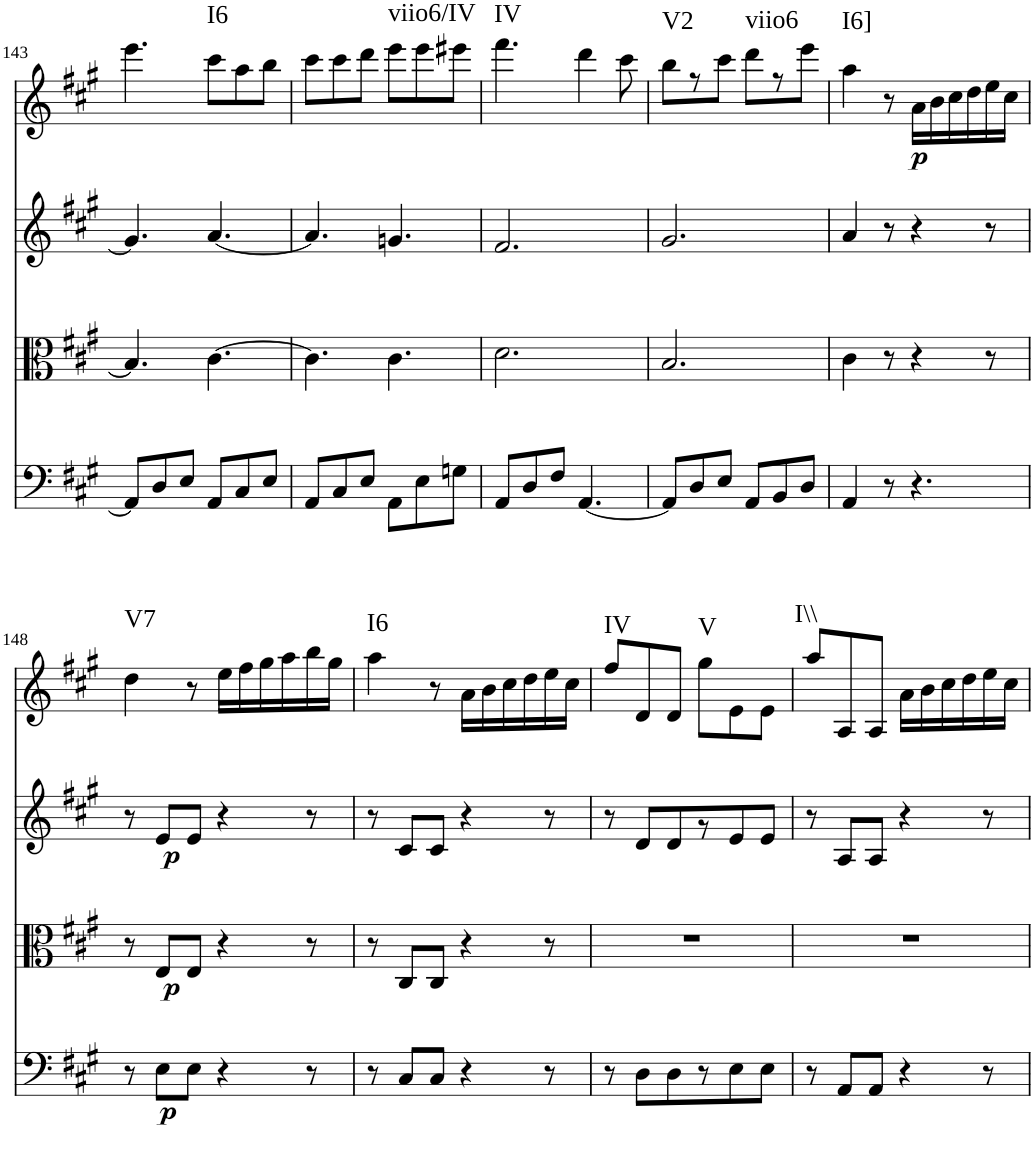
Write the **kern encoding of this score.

**kern	**dynam	**kern	**dynam	**kern	**dynam	**kern	**dynam	**harte
*part4	*part4	*part3	*part3	*part2	*part2	*part1	*part1	*part1
*staff4	*staff4	*staff3	*staff3	*staff2	*staff2	*staff1	*staff1	*
*I"Violoncello	*	*I"Viola	*	*I"Violin 2	*	*I"Violin 1	*	*
*I'Vc	*	*I'Vla	*	*I'Vln	*	*I'Vln	*	*
!!LO:PB:g=z
*clefF4	*	*clefC3	*	*clefG2	*	*clefG2	*	*
*k[f#c#g#]	*	*k[f#c#g#]	*	*k[f#c#g#]	*	*k[f#c#g#]	*	*
*A:	*	*A:	*	*A:	*	*A:	*	*
*M6/8	*	*M6/8	*	*M6/8	*	*M6/8	*	*
=143	=143	=143	=143	=143	=143	=143	=143	=143
8AA/L]	.	4.B/]	.	4.g#/]	.	4.eee\	.	.
8D/	.	.	.	.	.	.	.	.
8E/J	.	.	.	.	.	.	.	.
!	!	!	!	!	!	!	!	!LO:H:kt=I6
8AA/L	.	[4.c#\	.	[4.a/	.	8ccc#\L	.	N
8C#/	.	.	.	.	.	8aa\	.	.
8E/J	.	.	.	.	.	8bb\J	.	.
=144	=144	=144	=144	=144	=144	=144	=144	=144
8AA/L	.	4.c#\]	.	4.a/]	.	8ccc#\L	.	.
8C#/	.	.	.	.	.	8ccc#\	.	.
8E/J	.	.	.	.	.	8ddd\J	.	.
!	!	!	!	!	!	!	!	!LO:H:kt=viio6/IV
8AA\L	.	4.c#\	.	4.gn/	.	8eee\L	.	N
8E\	.	.	.	.	.	8eee\	.	.
8Gn\J	.	.	.	.	.	8eee#X\J	.	.
=145	=145	=145	=145	=145	=145	=145	=145	=145
!	!	!	!	!	!	!	!	!LO:H:kt=IV
8AA/L	.	2.d\	.	2.f#/	.	4.fff#\	.	N
8D/	.	.	.	.	.	.	.	.
8F#/J	.	.	.	.	.	.	.	.
[4.AA/	.	.	.	.	.	4ddd\	.	.
.	.	.	.	.	.	8ccc#\	.	.
=146	=146	=146	=146	=146	=146	=146	=146	=146
!	!	!	!	!	!	!	!	!LO:H:kt=V2
8AA/L]	.	2.B/	.	2.g#/	.	8bb\L	.	N
8D/	.	.	.	.	.	8r	.	.
8E/J	.	.	.	.	.	8ccc#\J	.	.
!	!	!	!	!	!	!	!	!LO:H:kt=viio6
8AA/L	.	.	.	.	.	8ddd\L	.	N
8BB/	.	.	.	.	.	8r	.	.
8D/J	.	.	.	.	.	8eee\J	.	.
=147	=147	=147	=147	=147	=147	=147	=147	=147
!	!	!	!	!	!	!	!	!LO:H:kt=I6]
4AA/	.	4c#\	.	4a/	.	4aa\	.	N
8r	.	8r	.	8r	.	8r	.	.
!	!	!	!	!	!	!	!LO:DY:b	!
4.r	.	4r	.	4r	.	16a\LL	p	.
.	.	.	.	.	.	16b\	.	.
.	.	.	.	.	.	16cc#\	.	.
.	.	.	.	.	.	16dd\	.	.
.	.	8r	.	8r	.	16ee\	.	.
.	.	.	.	.	.	16cc#\JJ	.	.
!!LO:LB:g=z
=148	=148	=148	=148	=148	=148	=148	=148	=148
!	!	!	!	!	!	!	!	!LO:H:kt=V7
8r	.	8r	.	8r	.	4dd\	.	N
!	!LO:DY:b	!	!LO:DY:b	!	!LO:DY:b	!	!	!
8E\L	p	8E/L	p	8e/L	p	.	.	.
8E\J	.	8E/J	.	8e/J	.	8r	.	.
4r	.	4r	.	4r	.	16ee\LL	.	.
.	.	.	.	.	.	16ff#\	.	.
.	.	.	.	.	.	16gg#\	.	.
.	.	.	.	.	.	16aa\	.	.
8r	.	8r	.	8r	.	16bb\	.	.
.	.	.	.	.	.	16gg#\JJ	.	.
=149	=149	=149	=149	=149	=149	=149	=149	=149
!	!	!	!	!	!	!	!	!LO:H:kt=I6
8r	.	8r	.	8r	.	4aa\	.	N
8C#/L	.	8C#/L	.	8c#/L	.	.	.	.
8C#/J	.	8C#/J	.	8c#/J	.	8r	.	.
4r	.	4r	.	4r	.	16a\LL	.	.
.	.	.	.	.	.	16b\	.	.
.	.	.	.	.	.	16cc#\	.	.
.	.	.	.	.	.	16dd\	.	.
8r	.	8r	.	8r	.	16ee\	.	.
.	.	.	.	.	.	16cc#\JJ	.	.
=150	=150	=150	=150	=150	=150	=150	=150	=150
!	!	!	!	!	!	!	!	!LO:H:kt=IV
8r	.	2.r	.	8r	.	8ff#/L	.	N
8D\L	.	.	.	8d/L	.	8d/	.	.
8D\	.	.	.	8d/	.	8d/J	.	.
!	!	!	!	!	!	!	!	!LO:H:kt=V
8r	.	.	.	8r	.	8gg#\L	.	N
8E\	.	.	.	8e/	.	8e\	.	.
8E\J	.	.	.	8e/J	.	8e\J	.	.
=151	=151	=151	=151	=151	=151	=151	=151	=151
!	!	!	!	!	!	!	!	!LO:H:kt=I\\
8r	.	2.r	.	8r	.	8aa/L	.	N
8AA/L	.	.	.	8A/L	.	8A/	.	.
8AA/J	.	.	.	8A/J	.	8A/J	.	.
4r	.	.	.	4r	.	16a\LL	.	.
.	.	.	.	.	.	16b\	.	.
.	.	.	.	.	.	16cc#\	.	.
.	.	.	.	.	.	16dd\	.	.
8r	.	.	.	8r	.	16ee\	.	.
.	.	.	.	.	.	16cc#\JJ	.	.
=	=	=	=	=	=	=	=	=
*-	*-	*-	*-	*-	*-	*-	*-	*-
